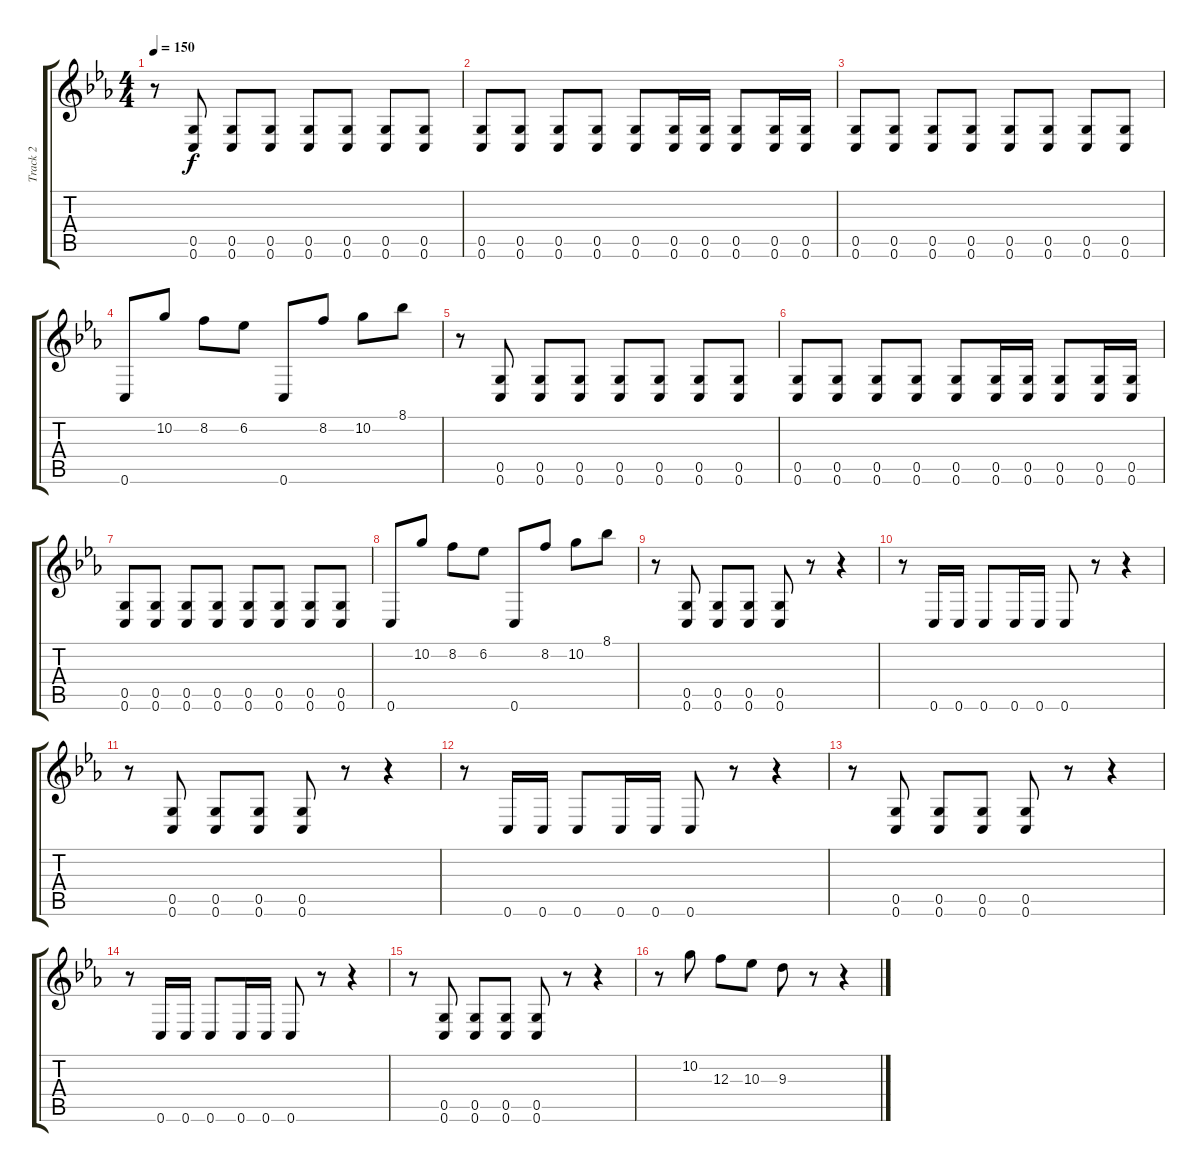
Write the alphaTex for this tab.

\track ("Track 2" "Track 2") {instrument overdrivenguitar}
\staff {score tabs}
\tuning (D4 A3 F3 C3 G2 C2) {hide}
\ts (4 4)
\tempo 150
\clef g2
\ks cminor
r.8{dy f} (0.5 0.6).8 (0.5 0.6).8 (0.5 0.6).8 (0.5 0.6).8 (0.5 0.6).8 (0.5 0.6).8 (0.5 0.6).8 |
(0.5 0.6).8 (0.5 0.6).8 (0.5 0.6).8 (0.5 0.6).8 (0.5 0.6).8 (0.5 0.6).16 (0.5 0.6).16 (0.5 0.6).8 (0.5 0.6).16 (0.5 0.6).16 |
(0.5 0.6).8 (0.5 0.6).8 (0.5 0.6).8 (0.5 0.6).8 (0.5 0.6).8 (0.5 0.6).8 (0.5 0.6).8 (0.5 0.6).8 |
0.6.8 10.2.8 8.2.8 6.2.8 0.6.8 8.2.8 10.2.8 8.1.8 |
r.8 (0.5 0.6).8 (0.5 0.6).8 (0.5 0.6).8 (0.5 0.6).8 (0.5 0.6).8 (0.5 0.6).8 (0.5 0.6).8 |
(0.5 0.6).8 (0.5 0.6).8 (0.5 0.6).8 (0.5 0.6).8 (0.5 0.6).8 (0.5 0.6).16 (0.5 0.6).16 (0.5 0.6).8 (0.5 0.6).16 (0.5 0.6).16 |
(0.5 0.6).8 (0.5 0.6).8 (0.5 0.6).8 (0.5 0.6).8 (0.5 0.6).8 (0.5 0.6).8 (0.5 0.6).8 (0.5 0.6).8 |
0.6.8 10.2.8 8.2.8 6.2.8 0.6.8 8.2.8 10.2.8 8.1.8 |
r.8 (0.5 0.6).8 (0.5 0.6).8 (0.5 0.6).8 (0.5 0.6).8 r.8 r.4 |
r.8 0.6.16 0.6.16 0.6.8 0.6.16 0.6.16 0.6.8 r.8 r.4 |
r.8 (0.5 0.6).8 (0.5 0.6).8 (0.5 0.6).8 (0.5 0.6).8 r.8 r.4 |
r.8 0.6.16 0.6.16 0.6.8 0.6.16 0.6.16 0.6.8 r.8 r.4 |
r.8 (0.5 0.6).8 (0.5 0.6).8 (0.5 0.6).8 (0.5 0.6).8 r.8 r.4 |
r.8 0.6.16 0.6.16 0.6.8 0.6.16 0.6.16 0.6.8 r.8 r.4 |
r.8 (0.5 0.6).8 (0.5 0.6).8 (0.5 0.6).8 (0.5 0.6).8 r.8 r.4 |
r.8 10.2.8 12.3.8 10.3.8 9.3.8 r.8 r.4
